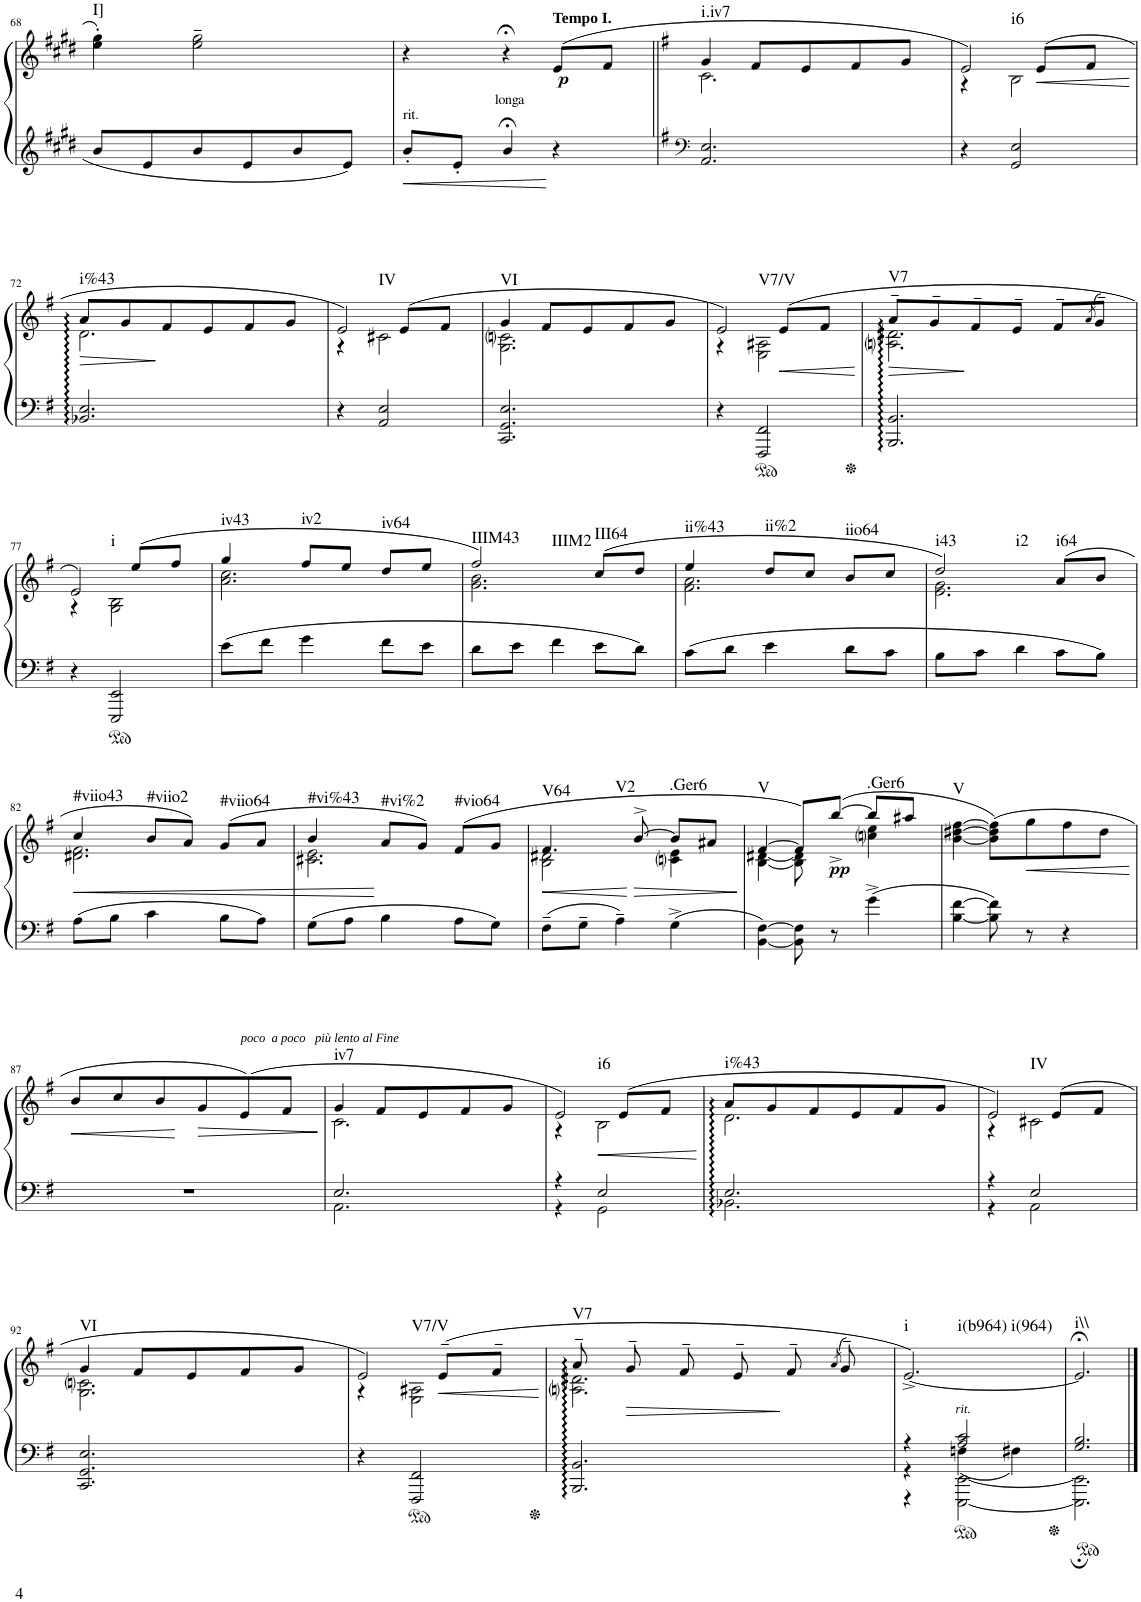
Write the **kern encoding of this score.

**kern	**kern	**dynam	**harte
*part1	*part1	*part1	*part1
*staff2	*staff1	*staff1/2	*
*I"Midi_1	*	*	*
!!LO:PB:g=z
*clefG2	*clefG2	*	*
*k[f#c#g#d#]	*k[f#c#g#d#]	*	*
*E:	*E:	*	*
*M3/4	*M3/4	*	*
=68	=68	=68	=68
*	*^	*	*
!	!	!	!	!LO:H:kt=I]
8b/L	4ee\' 4gg#\'	2ryy	.	N
8e/	.	.	.	.
8b/	2ee\~ 2gg#\~	.	.	.
8e/	.	.	.	.
8b/	.	4ryy	.	.
8e/J	.	.	.	.
=69	=69	=69	=69	=69
!LO:TX:a:t=rit.	!	!	!	!
8b'/L	4r	2ryy	.	.
8e'/J	.	.	.	.
!LO:TX:a:t=longa	!	!	!	!
4b;</	4r;<	.	.	.
!	!LO:TX:a:B:t=Tempo I.	!	!	!
!	!	!	!LO:DY:b	!
4r	(8e/L	4ryy	p	.
.	8f#/J	.	.	.
=70||	=70||	=70||	=70||	=70||
*clefF4	*	*	*	*
*k[f#]	*k[f#]	*	*	*
*G:	*G:	*	*	*
!	!	!	!	!LO:H:kt=i.iv7
2.AA/ 2.E/	4g/	2.c\	.	N
.	8f#/L	.	.	.
.	8e/	.	.	.
.	8f#/	.	.	.
.	8g/J	.	.	.
=71	=71	=71	=71	=71
!	!	!	!	!LO:H:kt=i6
4r	2e/)	4r	.	N
2GG/ 2E/	.	2B\	.	.
!	!	!	!LO:HP:b	!
.	(8e/L	.	<	.
.	8f#/J	.	.	.
*	*v	*v	*	*
.	.	[	.
!!LO:LB:g=z
=72	=72	=72	=72
!	!	!LO:HP:b	!LO:H:kt=i%43
*	*^	*	*
2.BB-X/ 2.E/	8a/L	2.d\	>	N
.	8g/	.	.	.
.	8f#/	.	]	.
.	8e/	.	.	.
.	8f#/	.	.	.
.	8g/J	.	.	.
=73	=73	=73	=73	=73
!	!	!	!	!LO:H:kt=IV
4r	2e/)	4r	.	N
2AA/ 2E/	.	2c#X\	.	.
.	(8e/L	.	.	.
.	8f#/J	.	.	.
=74	=74	=74	=74	=74
!	!	!	!	!LO:H:kt=VI
2.CC/ 2.GG/ 2.E/	4g/	2.G\ 2.cni\	.	N
.	8f#/L	.	.	.
.	8e/	.	.	.
.	8f#/	.	.	.
.	8g/J	.	.	.
=75	=75	=75	=75	=75
!	!	!	!	!LO:H:kt=V7/V
4r	2e/)	4r	.	N
2FFF#/ 2FF#/	.	2E\ 2A#X\	.	.
!	!	!	!LO:HP:b	!
.	(8e/L	.	<	.
.	8f#/J	.	.	.
*	*v	*v	*	*
.	.	[	.
=76	=76	=76	=76
!	!	!LO:HP:b	!LO:H:kt=V7
*	*^	*	*
2.BBB/ 2.BB/	8a~/L	2.Ani\ 2.d#X\	>	N
.	8g~/	.	.	.
.	8f#~/	.	]	.
.	8e~/J	.	.	.
.	8f#~/L	.	.	.
.	(8qa/	.	.	.
.	8g~/J)	.	.	.
!!LO:LB:g=z	!!
=77	=77	=77	=77	=77
!	!	!	!	!LO:H:kt=i
4r	2e/)	4r	.	N
2EEE/ 2EE/	.	2G\ 2B\	.	.
.	(8ee/L	.	.	.
.	8ff#/J	.	.	.
=78	=78	=78	=78	=78
!	!	!	!	!LO:H:kt=iv43
8e\L	4gg/	2.a\ 2.cc\	.	N
8f#\J	.	.	.	.
!	!	!	!	!LO:H:kt=iv2
4g\	8ff#/L	.	.	N
.	8ee/J	.	.	.
!	!	!	!	!LO:H:kt=iv64
8f#\L	8dd/L	.	.	N
8e\J	8ee/J	.	.	.
=79	=79	=79	=79	=79
!	!	!	!	!LO:H:n=1:kt=IIIM43
!	!	!	!	!LO:H:n=2:kt=IIIM2
8d\L	2ff#/)	2.g\ 2.b\	.	N N
8e\J	.	.	.	.
4f#\	.	.	.	.
!	!	!	!	!LO:H:kt=III64
8e\L	(8cc/L	.	.	N
8d\J	8dd/J	.	.	.
=80	=80	=80	=80	=80
!	!	!	!	!LO:H:kt=ii%43
8c\L	4ee/	2.f#\ 2.a\	.	N
8d\J	.	.	.	.
!	!	!	!	!LO:H:kt=ii%2
4e\	8dd/L	.	.	N
.	8cc/J	.	.	.
!	!	!	!	!LO:H:kt=iio64
8d\L	8b/L	.	.	N
8c\J	8cc/J	.	.	.
=81	=81	=81	=81	=81
!	!	!	!	!LO:H:n=1:kt=i43
!	!	!	!	!LO:H:n=2:kt=i2
8B\L	2dd/)	2.e\ 2.g\	.	N N
8c\J	.	.	.	.
4d\	.	.	.	.
!	!	!	!	!LO:H:kt=i64
8c\L	(8a/L	.	.	N
8B\J	8b/J	.	.	.
!!LO:LB:g=z	!!
=82	=82	=82	=82	=82
!	!	!	!LO:HP:b	!LO:H:kt=#viio43
8A\L	4cc/	2.d#X\ 2.f#\	<	N
8B\J	.	.	.	.
!	!	!	!	!LO:H:kt=#viio2
4c\	8b/L	.	.	N
.	8a/J)	.	.	.
!	!	!	!	!LO:H:kt=#viio64
8B\L	(8g/L	.	.	N
8A\J	8a/J	.	.	.
=83	=83	=83	=83	=83
!	!	!	!	!LO:H:kt=#vi%43
8G\L	4b/	2.c#X\ 2.e\	.	N
8A\J	.	.	.	.
!	!	!	!	!LO:H:kt=#vi%2
4B\	8a/L	.	[	N
.	8g/J)	.	.	.
!	!	!	!	!LO:H:kt=#vio64
8A\L	(8f#/L	.	.	N
8G\J	8g/J	.	.	.
=84	=84	=84	=84	=84
!	!	!	!LO:HP:b	!LO:H:n=1:kt=V64
!	!	!	!	!LO:H:n=2:kt=V2
8F#~\L	4.f#/	2B\ 2d#X\	<	N N
8G~\J	.	.	.	.
4A~\	.	.	.	.
!	!	!	!LO:HP:n=1:b	!
.	[8b^/	.	[ >	.
!	!	!	!	!LO:H:kt=.Ger6
4G^\	8b/L]	4cni\ 4e\	.	N
.	8a#X/J	.	.	.
*	*v	*v	*	*
.	.	]	.
=85	=85	=85	=85
*	*^	*	*
!	!	!	!	!LO:H:kt=V
[4BB\ [4F#\	[4f#/	[4B\ [4d#X\	.	N
8BB\] 8F#\]	8f#/L])	8B\] 8d#\]	.	.
!	!	!	!LO:DY:b	!
8r	([8bb^/J	8ryy	pp	.
!	!	!	!	!LO:H:kt=.Ger6
4g^\	8bb/L]	4ccni\ 4ee\	.	N
.	8aa#X/J	.	.	.
=86	=86	=86	=86	=86
!	!	!	!	!LO:H:kt=V
[4B\ [4f#\	[4b\ [4dd#X\ [4ff#\	2ryy	.	N
8B\] 8f#\]	(8b\] 8dd#\] 8ff#\]L)	.	.	.
!	!	!	!LO:HP:b	!
8r	8gg\	.	<	.
4r	8ff#\	4ryy	.	.
.	8dd#\J	.	.	.
*	*v	*v	*	*
.	.	[	.
!!LO:LB:g=z
=87	=87	=87	=87
*^	*	*	*
!	!	!	!LO:HP:b	!
*	*	*^	*	*
2.r	2ryy	8b/L	2ryy	<	.
.	.	8cc/	.	.	.
.	.	8b/	.	[	.
!	!	!	!	!LO:HP:b	!
.	.	8g/	.	>	.
!	!	!LO:TX:a:i:t=poco  a poco   più lento al Fine	!	!	!
.	4ryy	(8e/)	4ryy	.	.
.	.	8f#/J	.	.	.
*v	*v	*	*	*	*
*	*v	*v	*	*
.	.	]	.
=88	=88	=88	=88
*^	*^	*	*
!	!	!	!	!	!LO:H:kt=iv7
2.E/	2.AA\	4g/	2.c\	.	N
.	.	8f#/L	.	.	.
.	.	8e/	.	.	.
.	.	8f#/	.	.	.
.	.	8g/J	.	.	.
=89	=89	=89	=89	=89	=89
!	!	!	!	!	!LO:H:kt=i6
4r	4r	2e/)	4r	.	N
!	!	!	!	!LO:HP:b	!
2E/	2GG\	.	2B\	<	.
.	.	(8e/L	.	.	.
.	.	8f#/J	.	.	.
=90	=90	=90	=90	=90	=90
!	!	!	!	!	!LO:H:kt=i%43
2.E/	2.BB-X\	8a/L	2.d\	.	N
.	.	8g/	.	.	.
.	.	8f#/	.	.	.
.	.	8e/	.	.	.
.	.	8f#/	.	.	.
.	.	8g/J	.	.	.
=91	=91	=91	=91	=91	=91
!	!	!	!	!	!LO:H:kt=IV
4r	4r	2e/)	4r	.	N
2E/	2AA\	.	2c#X\	.	.
.	.	(8e/L	.	.	.
.	.	8f#/J	.	.	.
!!LO:LB:g=z	!!
=92	=92	=92	=92	=92	=92
*	*^	*	*	*	*
!	!	!	!	!	!	!LO:H:kt=VI
2.CC/ 2.GG/ 2.E/	2ryy	2ryy	4g/	2.G\ 2.cni\	.	N
.	.	.	8f#/L	.	.	.
.	.	.	8e/	.	.	.
.	4ryy	4ryy	8f#/	.	.	.
.	.	.	8g/J	.	.	.
=93	=93	=93	=93	=93	=93	=93
!	!	!	!	!	!	!LO:H:kt=V7/V
4r	2ryy	2ryy	2e/)	4r	.	N
2FFF#/ 2FF#/	.	.	.	2E\ 2A#X\	.	.
!	!	!	!	!	!LO:HP:b	!
.	4ryy	4ryy	(8e~/L	.	<	.
.	.	.	8f#~/J	.	.	.
*v	*v	*v	*	*	*	*
*	*v	*v	*	*
.	.	[	.
=94	=94	=94	=94
*^	*^	*	*
*	*^	*	*	*	*
!	!	!	!	!	!	!LO:H:kt=V7
2.BBB/ 2.BB/	2ryy	2ryy	8a~/	2.Ani\ 2.d#X\	.	N
.	.	.	8g~/	.	.	.
.	.	.	8f#~/	.	.	.
.	.	.	8e~/	.	.	.
.	4ryy	4ryy	8f#~/	.	[	.
.	.	.	(8qa/	.	.	.
.	.	.	8g~/)	.	.	.
=95	=95	=95	=95	=95	=95	=95
!	!	!	!	!	!	!LO:H:n=1:kt=i
!	!	!	!	!	!	!LO:H:n=2:kt=i(b964)
!	!	!	!	!	!	!LO:H:n=3:kt=i(964)
4r	4r	4r	[2.e^/)	2ryy	.	N N N
!LO:TX:a:i:t=rit.	!	!	!	!	!	!
2A/ 2c/	4Fn\	[2EEE\ [2EE\	.	.	.	.
.	4F#X\	.	.	4ryy	.	.
=96	=96	=96	=96	=96	=96	=96
!	!	!	!	!	!	!LO:H:kt=i\\
2.G/ 2.B/	2.EEE\]; 2.EE\];	2ryy	2.e;</]	2ryy	.	N
.	.	4ryy	.	4ryy	.	.
*v	*v	*v	*	*	*	*
*	*v	*v	*	*
==	==	==	==
*-	*-	*-	*-
